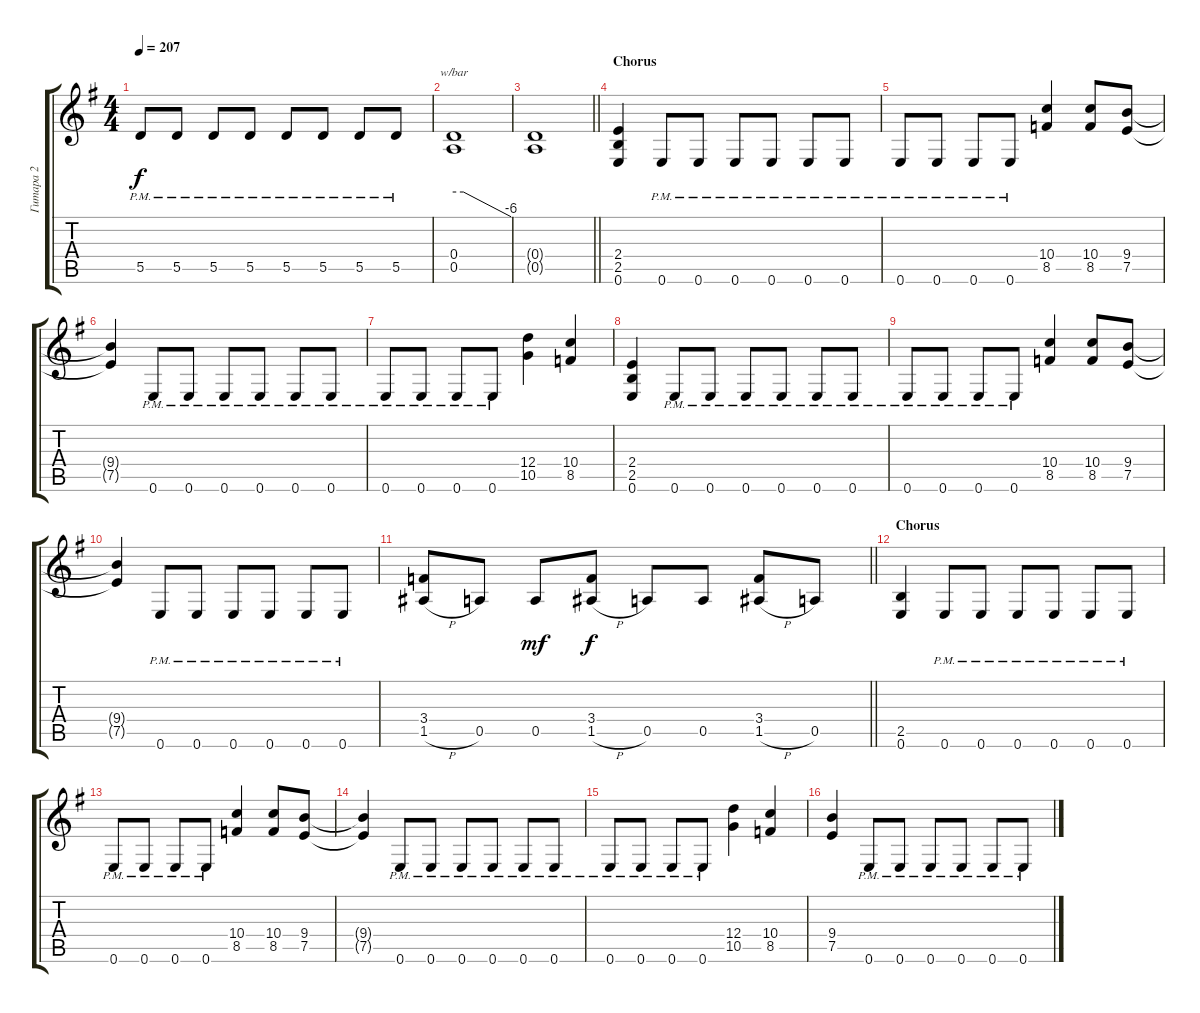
\track ("Гитара 2" "Гитара 2") {instrument distortionguitar}
\staff {score tabs}
\tuning (E4 B3 G3 D3 A2 E2) {hide}
\ts (4 4)
\tempo 207
\clef g2
\ks eminor
5.5{pm}.8{dy f} 5.5{pm}.8 5.5{pm}.8 5.5{pm}.8 5.5{pm}.8 5.5{pm}.8 5.5{pm}.8 5.5{pm}.8 |
(0.4 0.5).1{tbe (custom default 0 0 10 0 60 -24)} |
\barLineRight lightlight
(0.4{t} 0.5{t}).1 |
\section ("" "Chorus")
(2.4 2.5 0.6).4 0.6{pm}.8 0.6{pm}.8 0.6{pm}.8 0.6{pm}.8 0.6{pm}.8 0.6{pm}.8 |
0.6{pm}.8 0.6{pm}.8 0.6{pm}.8 0.6{pm}.8 (10.4 8.5).4 (10.4 8.5).8 (9.4 7.5).8 |
(9.4{t} 7.5{t}).4 0.6{pm}.8 0.6{pm}.8 0.6{pm}.8 0.6{pm}.8 0.6{pm}.8 0.6{pm}.8 |
0.6{pm}.8 0.6{pm}.8 0.6{pm}.8 0.6{pm}.8 (12.4 10.5).4 (10.4 8.5).4 |
(2.4 2.5 0.6).4 0.6{pm}.8 0.6{pm}.8 0.6{pm}.8 0.6{pm}.8 0.6{pm}.8 0.6{pm}.8 |
0.6{pm}.8 0.6{pm}.8 0.6{pm}.8 0.6{pm}.8 (10.4 8.5).4 (10.4 8.5).8 (9.4 7.5).8 |
(9.4{t} 7.5{t}).4 0.6{pm}.8 0.6{pm}.8 0.6{pm}.8 0.6{pm}.8 0.6{pm}.8 0.6{pm}.8 |
\barLineRight lightlight
(3.4 1.5{h}).8 0.5.8 0.5.8{dy mf} (3.4 1.5{h}).8{dy f} 0.5.8 0.5.8 (3.4 1.5{h}).8 0.5.8 |
\section ("" "Chorus")
(2.5 0.6).4 0.6{pm}.8 0.6{pm}.8 0.6{pm}.8 0.6{pm}.8 0.6{pm}.8 0.6{pm}.8 |
0.6{pm}.8 0.6{pm}.8 0.6{pm}.8 0.6{pm}.8 (10.4 8.5).4 (10.4 8.5).8 (9.4 7.5).8 |
(9.4{t} 7.5{t}).4 0.6{pm}.8 0.6{pm}.8 0.6{pm}.8 0.6{pm}.8 0.6{pm}.8 0.6{pm}.8 |
0.6{pm}.8 0.6{pm}.8 0.6{pm}.8 0.6{pm}.8 (12.4 10.5).4 (10.4 8.5).4 |
(9.4 7.5).4 0.6{pm}.8 0.6{pm}.8 0.6{pm}.8 0.6{pm}.8 0.6{pm}.8 0.6{pm}.8
